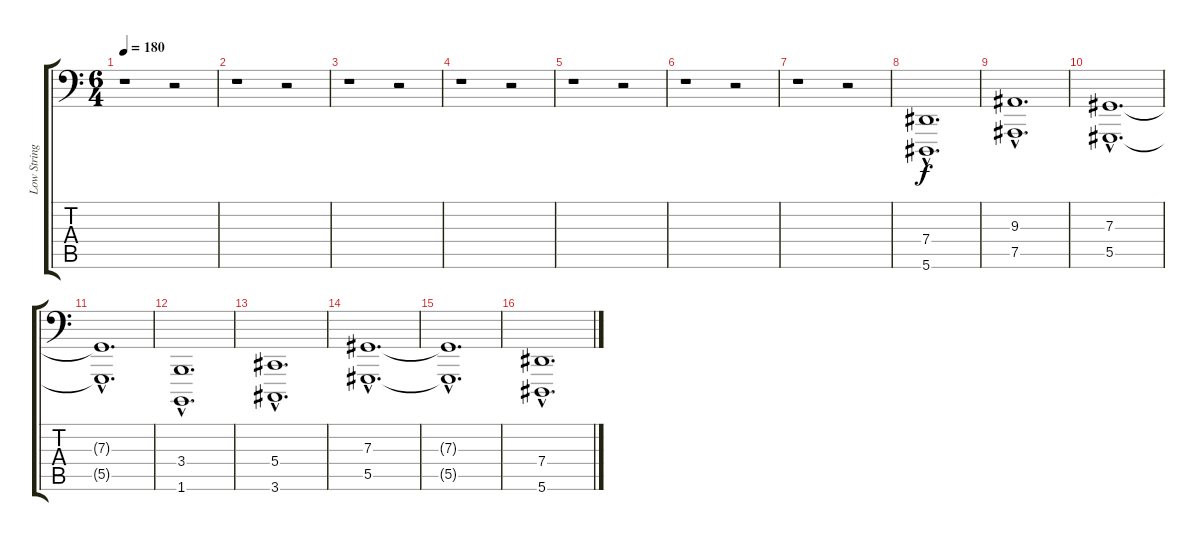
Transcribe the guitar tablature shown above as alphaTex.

\track ("Low Strings" "Low String") {instrument stringensemble1}
\staff {score tabs}
\tuning (B2 Gb2 Db2 Ab1 Eb1 Bb0) {hide}
\ts (6 4)
\tempo 180
\clef f4
\ks c
r.1{dy f} r.2 |
r.1 r.2 |
r.1 r.2 |
r.1 r.2 |
r.1 r.2 |
r.1 r.2 |
r.1 r.2 |
(7.4{hac} 5.6{hac}).1{d} |
(9.3{hac} 7.5{hac}).1{d} |
(7.3{hac} 5.5{hac}).1{d} |
(7.3{hac t} 5.5{hac t}).1{d} |
(3.4{hac} 1.6{hac}).1{d} |
(5.4{hac} 3.6{hac}).1{d} |
(7.3{hac} 5.5{hac}).1{d} |
(7.3{hac t} 5.5{hac t}).1{d} |
(7.4{hac} 5.6{hac}).1{d}
